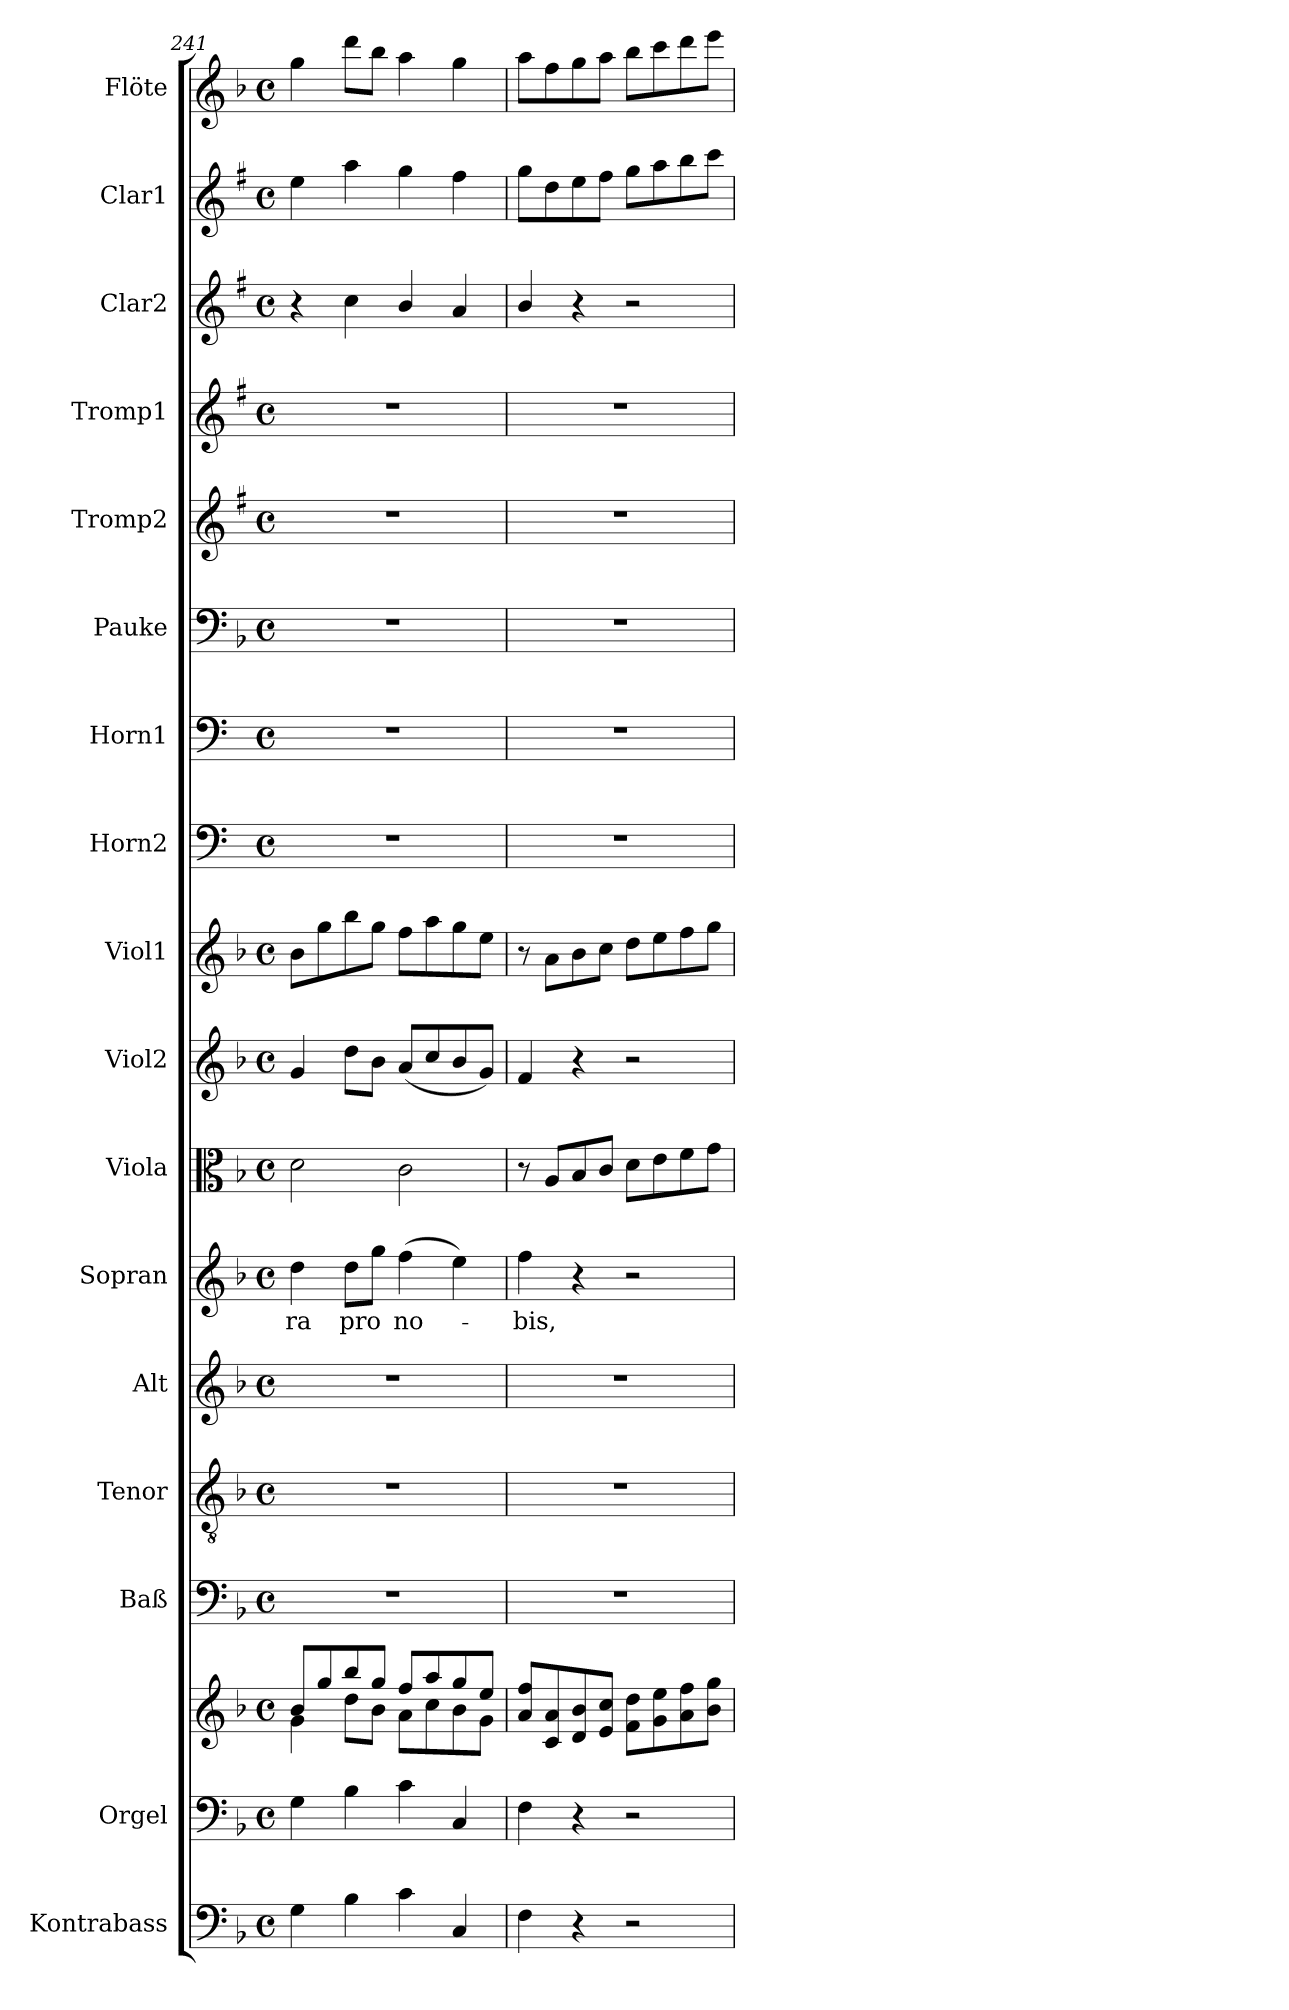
**kern	**kern	**kern	**kern	**kern	**kern	**kern	**text	**kern	**kern	**kern	**kern	**kern	**kern	**kern	**kern	**kern	**kern	**kern
*part17	*part16	*part16	*part15	*part14	*part13	*part12	*part12	*part11	*part10	*part9	*part8	*part7	*part6	*part5	*part4	*part3	*part2	*part1
*staff18	*staff17	*staff16	*staff15	*staff14	*staff13	*staff12	*staff12	*staff11	*staff10	*staff9	*staff8	*staff7	*staff6	*staff5	*staff4	*staff3	*staff2	*staff1
*I"Kontrabass	*I"Orgel	*	*I"Baß	*I"Tenor	*I"Alt	*I"Sopran	*	*I"Viola	*I"Viol2	*I"Viol1	*I"Horn2	*I"Horn1	*I"Pauke	*I"Tromp2	*I"Tromp1	*I"Clar2	*I"Clar1	*I"Flöte
*I'Kb	*	*	*I'B	*I'T	*I'A	*I'S	*	*I'Vla	*I'Vl2	*I'Vl1	*I'Hr2	*I'Hr1	*I'Pk	*I'Tr2	*I'Tr1	*I'Cl2	*I'Cl1	*I'Fl
*clefF4	*clefF4	*clefG2	*clefF4	*clefGv2	*clefG2	*clefG2	*	*clefC3	*clefG2	*clefG2	*clefF4	*clefF4	*clefF4	*clefG2	*clefG2	*clefG2	*clefG2	*clefG2
*ITrd7c12	*	*	*	*	*	*	*	*	*	*	*ITrd4c7	*ITrd4c7	*	*ITrd1c2	*ITrd1c2	*ITrd1c2	*ITrd1c2	*
*k[b-]	*k[b-]	*k[b-]	*k[b-]	*k[b-]	*k[b-]	*k[b-]	*	*k[b-]	*k[b-]	*k[b-]	*k[b-]	*k[b-]	*k[b-]	*k[b-]	*k[b-]	*k[b-]	*k[b-]	*k[b-]
*F:	*F:	*F:	*F:	*F:	*F:	*F:	*	*F:	*F:	*F:	*F:	*F:	*F:	*F:	*F:	*F:	*F:	*F:
*M4/4	*M4/4	*M4/4	*M4/4	*M4/4	*M4/4	*M4/4	*	*M4/4	*M4/4	*M4/4	*M4/4	*M4/4	*M4/4	*M4/4	*M4/4	*M4/4	*M4/4	*M4/4
*met(c)	*met(c)	*met(c)	*met(c)	*met(c)	*met(c)	*met(c)	*	*met(c)	*met(c)	*met(c)	*met(c)	*met(c)	*met(c)	*met(c)	*met(c)	*met(c)	*met(c)	*met(c)
=241	=241	=241	=241	=241	=241	=241	=241	=241	=241	=241	=241	=241	=241	=241	=241	=241	=241	=241
*	*	*^	*	*	*	*	*	*	*	*	*	*	*	*	*	*	*	*
!	!	!	!	!	!	!	!	!LO:LY:b	!	!	!	!	!	!	!	!	!	!	!
4GG\	4G\	8b-/L	4g\	1r	1r	1r	4dd\	-ra	2d\	4g/	8b-\L	1r	1r	1r	1r	1r	4r	4dd\	4gg\
.	.	8gg/	.	.	.	.	.	.	.	.	8gg\	.	.	.	.	.	.	.	.
!	!	!	!	!	!	!	!	!LO:LY:b	!	!	!	!	!	!	!	!	!	!	!
4BB-\	4B-\	8bb-/	8dd\L	.	.	.	8dd\L	pro	.	8dd\L	8bb-\	.	.	.	.	.	4b-\	4gg\	8ddd\L
.	.	8gg/J	8b-\J	.	.	.	8gg\J	.	.	8b-\J	8gg\J	.	.	.	.	.	.	.	8bb-\J
!	!	!	!	!	!	!	!	!LO:LY:b	!	!	!	!	!	!	!	!	!	!	!
4C\	4c\	8ff/L	8a\L	.	.	.	(>4ff\	no-	2c\	(<8a/L	8ff\L	.	.	.	.	.	4a/	4ff\	4aa\
.	.	8aa/	8cc\	.	.	.	.	.	.	8cc/	8aa\	.	.	.	.	.	.	.	.
4CC/	4C/	8gg/	8b-\	.	.	.	4ee\)	.	.	8b-/	8gg\	.	.	.	.	.	4g/	4ee\	4gg\
.	.	8ee/J	8g\J	.	.	.	.	.	.	8g/J)	8ee\J	.	.	.	.	.	.	.	.
=242	=242	=242	=242	=242	=242	=242	=242	=242	=242	=242	=242	=242	=242	=242	=242	=242	=242	=242	=242
!	!	!	!	!	!	!	!	!LO:LY:b	!	!	!	!	!	!	!	!	!	!	!
*	*	*v	*v	*	*	*	*	*	*	*	*	*	*	*	*	*	*	*	*
4FF\	4F\	8a/ 8ff/L	1r	1r	1r	4ff\	-bis,	8r	4f/	8r	1r	1r	1r	1r	1r	4a/	8ff\L	8aa\L
.	.	8c/ 8a/	.	.	.	.	.	8A/L	.	8a\L	.	.	.	.	.	.	8cc\	8ff\
4r	4r	8d/ 8b-/	.	.	.	4r	.	8B-/	4r	8b-\	.	.	.	.	.	4r	8dd\	8gg\
.	.	8e/ 8cc/J	.	.	.	.	.	8c/J	.	8cc\J	.	.	.	.	.	.	8ee\J	8aa\J
2r	2r	8f\ 8dd\L	.	.	.	2r	.	8d\L	2r	8dd\L	.	.	.	.	.	2r	8ff\L	8bb-\L
.	.	8g\ 8ee\	.	.	.	.	.	8e\	.	8ee\	.	.	.	.	.	.	8gg\	8ccc\
.	.	8a\ 8ff\	.	.	.	.	.	8f\	.	8ff\	.	.	.	.	.	.	8aa\	8ddd\
.	.	8b-\ 8gg\J	.	.	.	.	.	8g\J	.	8gg\J	.	.	.	.	.	.	8bb-\J	8eee\J
=	=	=	=	=	=	=	=	=	=	=	=	=	=	=	=	=	=	=
*-	*-	*-	*-	*-	*-	*-	*-	*-	*-	*-	*-	*-	*-	*-	*-	*-	*-	*-
